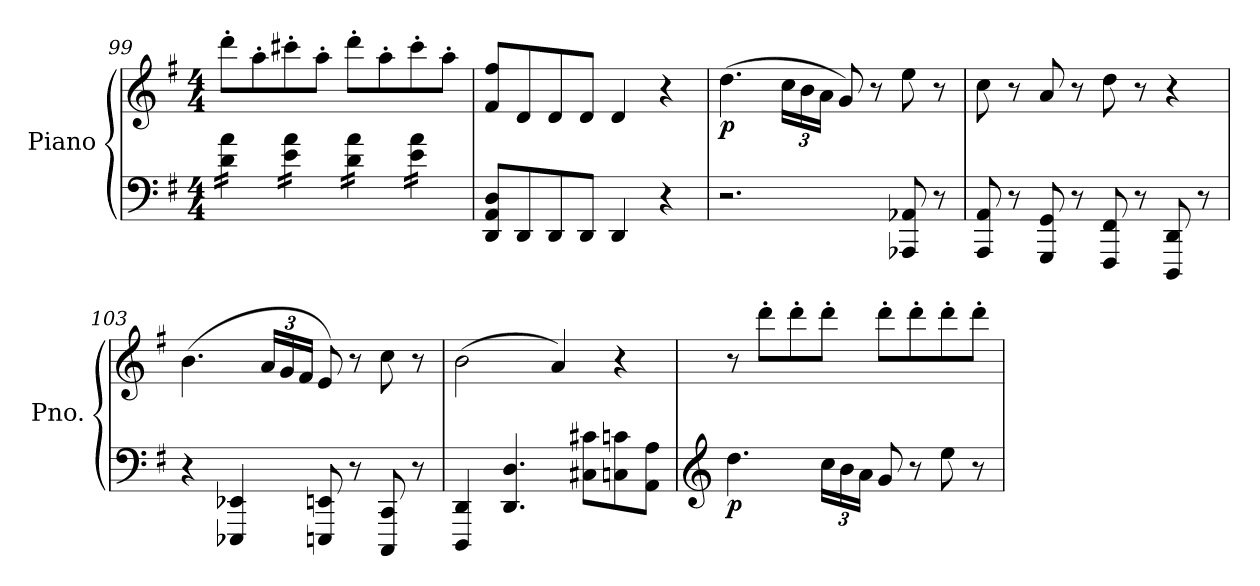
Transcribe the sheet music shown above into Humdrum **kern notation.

**kern	**kern	**dynam
*part1	*part1	*part1
*staff2	*staff1	*staff1/2
*I"Piano	*	*
*I'Pno.	*	*
*clefF4	*clefG2	*
*k[f#]	*k[f#]	*
*M4/4	*M4/4	*
=99	=99	=99
*tremolo	*	*
16d\ 16a\LL	8ddd'\L	.
16d\ 16a\	.	.
16d\ 16a\	8aa'\	.
16d\ 16a\JJ	.	.
16e\ 16a\LL	8ccc#X'\	.
16e\ 16a\	.	.
16e\ 16a\	8aa'\J	.
16e\ 16a\JJ	.	.
16d\ 16a\LL	8ddd'\L	.
16d\ 16a\	.	.
16d\ 16a\	8aa'\	.
16d\ 16a\JJ	.	.
16e\ 16a\LL	8ccc#'\	.
16e\ 16a\	.	.
16e\ 16a\	8aa'\J	.
16e\ 16a\JJ	.	.
*Xtremolo	*	*
=100	=100	=100
8DD/ 8AA/ 8D/L	8f#/ 8ff#/L	.
8DD/	8d/	.
8DD/	8d/	.
8DD/J	8d/J	.
4DD/	4d/	.
4r	4r	.
=101	=101	=101
!	!	!LO:DY:b
2.r	(4.dd\	p
*	*Xbrackettup	*
.	24cc\LL	.
.	24b\	.
.	24a\JJ	.
.	8g/)	.
.	8r	.
8AAA-X/ 8AA-X/	8ee\	.
8r	8r	.
=102	=102	=102
8AAA/ 8AA/	8cc\	.
8r	8r	.
8GGG/ 8GG/	8a/	.
8r	8r	.
8FFF#/ 8FF#/	8dd\	.
8r	8r	.
8DDD/ 8DD/	4r	.
8r	.	.
=103	=103	=103
4r	(4.b\	.
4EEE-X/ 4EE-X/	.	.
*	*brackettup	*
.	24a/LL	.
.	24g/	.
.	24f#/JJ	.
8EEEn/ 8EEn/	8e/)	.
8r	8r	.
8CCC/ 8CC/	8cc\	.
8r	8r	.
=104	=104	=104
4DDD/ 4DD/	(2b\	.
4.DD/ 4.D/	.	.
.	4a/)	.
8C#X\ 8c#X\L	.	.
8Cn\ 8cn\	4r	.
8AA\ 8A\J	.	.
=105	=105	=105
*clefG2	*	*
!	!	!LO:DY:b=2
4.dd\	8r	p
.	8ddd'\L	.
.	8ddd'\	.
*Xbrackettup	*	*
24cc\LL	8ddd'\J	.
24b\	.	.
24a\JJ	.	.
8g/	8ddd'\L	.
8r	8ddd'\	.
8ee\	8ddd'\	.
8r	8ddd'\J	.
=	=	=
*-	*-	*-
